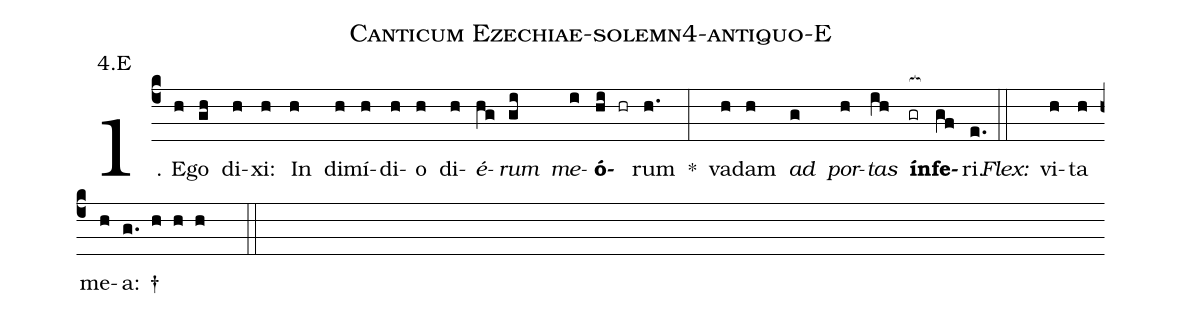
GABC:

name: Canticum Ezechiae-solemn4-antiquo-E;
annotation: 4.E;
%%
(c4)1. E(h)go(gh) di(h)xi:(h) In(h) di(h)mí(h)di(h)o(h) di(h)<i>é</i>(hg)<i>rum</i>(gi) <i>me</i>(i)<b>ó</b>(hi hr)rum(h.) *(:) va(h)dam(h) <i>ad</i>(g) <i>por</i>(h)<i>tas</i>(ih) <b>ín</b>(gr[ocb:1{])<b>fe</b>(gf[ocb:0}])ri.(e.) (::)
<i>Flex:</i>()  vi(h)ta(h) me(h)a: †(g. h h h  ::)
